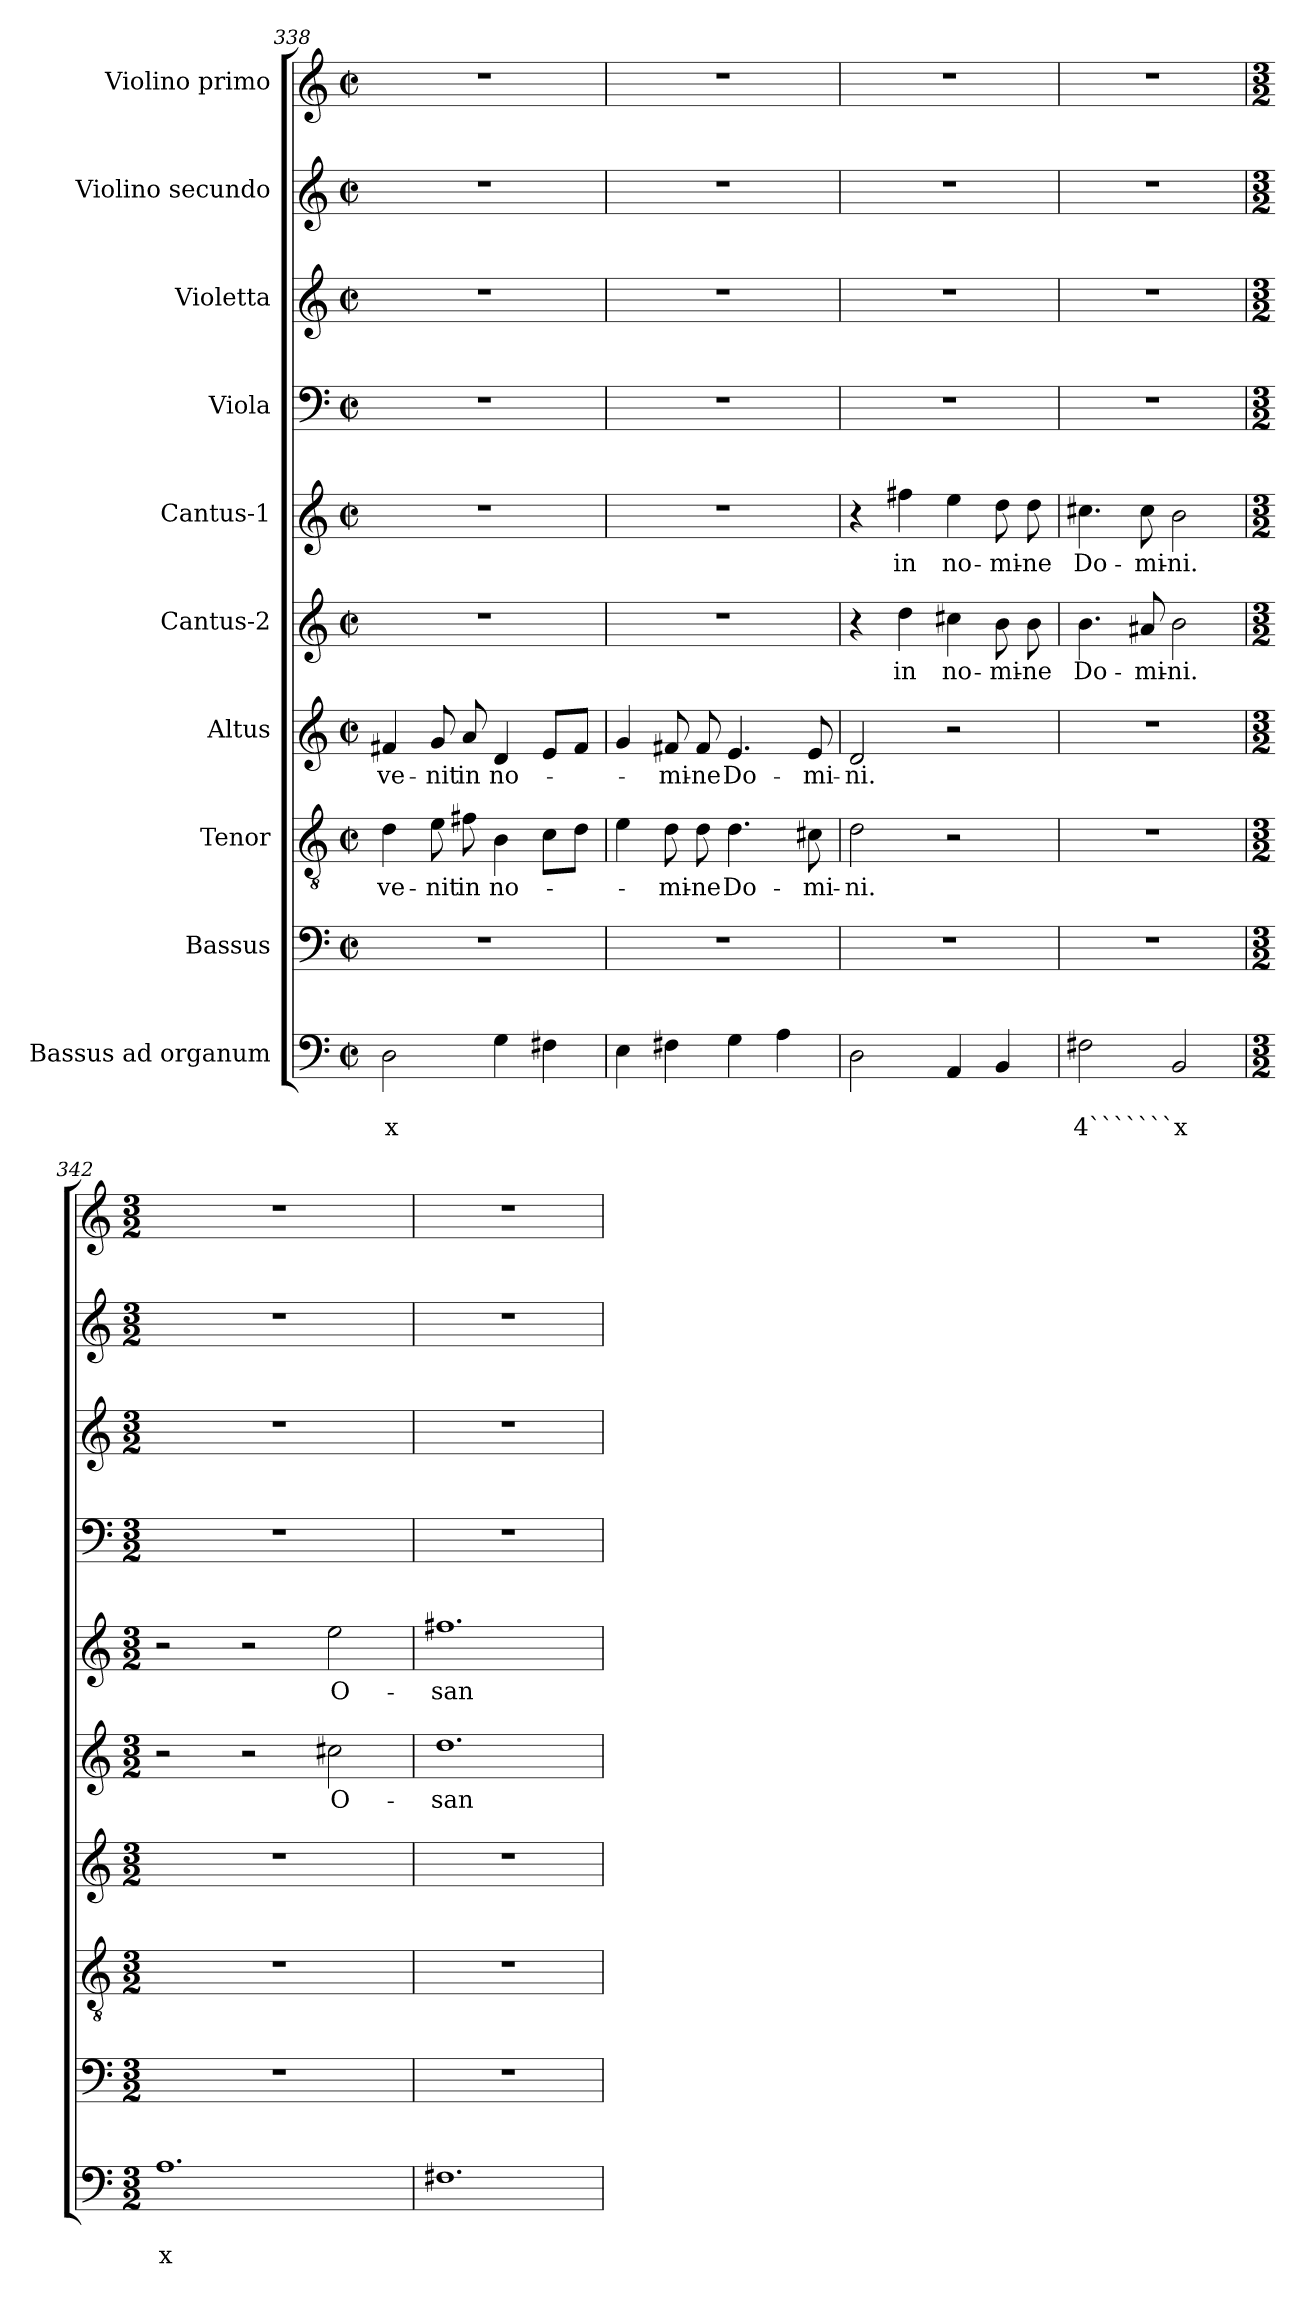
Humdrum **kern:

**kern	**text	**text	**kern	**kern	**text	**kern	**text	**kern	**text	**kern	**text	**kern	**kern	**kern	**kern
*part10	*part10	*part10	*part9	*part8	*part8	*part7	*part7	*part6	*part6	*part5	*part5	*part4	*part3	*part2	*part1
*staff10	*staff10	*staff10	*staff9	*staff8	*staff8	*staff7	*staff7	*staff6	*staff6	*staff5	*staff5	*staff4	*staff3	*staff2	*staff1
*I"Bassus ad  organum	*	*	*I"Bassus	*I"Tenor	*	*I"Altus	*	*I"Cantus-2	*	*I"Cantus-1	*	*I"Viola	*I"Violetta	*I"Violino secundo	*I"Violino primo
*clefF4	*	*	*clefF4	*clefGv2	*	*clefG2	*	*clefG2	*	*clefG2	*	*clefF4	*clefG2	*clefG2	*clefG2
*k[]	*	*	*k[]	*k[]	*	*k[]	*	*k[]	*	*k[]	*	*k[]	*k[]	*k[]	*k[]
*C:	*	*	*C:	*C:	*	*C:	*	*C:	*	*C:	*	*C:	*C:	*C:	*C:
*M2/2	*	*	*M2/2	*M2/2	*	*M2/2	*	*M2/2	*	*M2/2	*	*M2/2	*M2/2	*M2/2	*M2/2
*met(c|)	*	*	*met(c|)	*met(c|)	*	*met(c|)	*	*met(c|)	*	*met(c|)	*	*met(c|)	*met(c|)	*met(c|)	*met(c|)
=338	=338	=338	=338	=338	=338	=338	=338	=338	=338	=338	=338	=338	=338	=338	=338
!	!	!LO:LY:b	!	!	!LO:LY:b	!	!LO:LY:b	!	!	!	!	!	!	!	!
2D\	.	x	1r	4d\	ve-	4f#X/	ve-	1r	.	1r	.	1r	1r	1r	1r
!	!	!	!	!	!LO:LY:b	!	!LO:LY:b	!	!	!	!	!	!	!	!
.	.	.	.	8e\	-nit	8g/	-nit	.	.	.	.	.	.	.	.
!	!	!	!	!	!LO:LY:b	!	!LO:LY:b	!	!	!	!	!	!	!	!
.	.	.	.	8f#X\	in	8a/	in	.	.	.	.	.	.	.	.
!	!	!	!	!	!LO:LY:b	!	!LO:LY:b	!	!	!	!	!	!	!	!
4G\	.	.	.	4B\	no-	4d/	no-	.	.	.	.	.	.	.	.
4F#X\	.	.	.	8c\L	.	8e/L	.	.	.	.	.	.	.	.	.
.	.	.	.	8d\J	.	8f#/J	.	.	.	.	.	.	.	.	.
=339	=339	=339	=339	=339	=339	=339	=339	=339	=339	=339	=339	=339	=339	=339	=339
4E\	.	.	1r	4e\	.	4g/	.	1r	.	1r	.	1r	1r	1r	1r
!	!	!	!	!	!LO:LY:b	!	!LO:LY:b	!	!	!	!	!	!	!	!
4F#X\	.	.	.	8d\	-mi-	8f#X/	-mi-	.	.	.	.	.	.	.	.
!	!	!	!	!	!LO:LY:b	!	!LO:LY:b	!	!	!	!	!	!	!	!
.	.	.	.	8d\	-ne	8f#/	-ne	.	.	.	.	.	.	.	.
!	!	!	!	!	!LO:LY:b	!	!LO:LY:b	!	!	!	!	!	!	!	!
4G\	.	.	.	4.d\	Do-	4.e/	Do-	.	.	.	.	.	.	.	.
4A\	.	.	.	.	.	.	.	.	.	.	.	.	.	.	.
!	!	!	!	!	!LO:LY:b	!	!LO:LY:b	!	!	!	!	!	!	!	!
.	.	.	.	8c#X\	-mi-	8e/	-mi-	.	.	.	.	.	.	.	.
=340	=340	=340	=340	=340	=340	=340	=340	=340	=340	=340	=340	=340	=340	=340	=340
!	!	!	!	!	!LO:LY:b	!	!LO:LY:b	!	!	!	!	!	!	!	!
2D\	.	.	1r	2d\	-ni.	2d/	-ni.	4r	.	4r	.	1r	1r	1r	1r
!	!	!	!	!	!	!	!	!	!LO:LY:b	!	!LO:LY:b	!	!	!	!
.	.	.	.	.	.	.	.	4dd\	in	4ff#X\	in	.	.	.	.
!	!	!	!	!	!	!	!	!	!LO:LY:b	!	!LO:LY:b	!	!	!	!
4AA/	.	.	.	2r	.	2r	.	4cc#X\	no-	4ee\	no-	.	.	.	.
!	!	!	!	!	!	!	!	!	!LO:LY:b	!	!LO:LY:b	!	!	!	!
4BB/	.	.	.	.	.	.	.	8b\	-mi-	8dd\	-mi-	.	.	.	.
!	!	!	!	!	!	!	!	!	!LO:LY:b	!	!LO:LY:b	!	!	!	!
.	.	.	.	.	.	.	.	8b\	-ne	8dd\	-ne	.	.	.	.
=341	=341	=341	=341	=341	=341	=341	=341	=341	=341	=341	=341	=341	=341	=341	=341
!	!	!LO:LY:b	!	!	!	!	!	!	!LO:LY:b	!	!LO:LY:b	!	!	!	!
2F#X\	.	4```````x	1r	1r	.	1r	.	4.b\	Do-	4.cc#X\	Do-	1r	1r	1r	1r
!	!	!	!	!	!	!	!	!	!LO:LY:b	!	!LO:LY:b	!	!	!	!
.	.	.	.	.	.	.	.	8a#X/	-mi-	8cc#\	-mi-	.	.	.	.
!	!	!	!	!	!	!	!	!	!LO:LY:b	!	!LO:LY:b	!	!	!	!
2BB/	.	.	.	.	.	.	.	2b\	-ni.	2b\	-ni.	.	.	.	.
!!LO:LB:g=z
=342	=342	=342	=342	=342	=342	=342	=342	=342	=342	=342	=342	=342	=342	=342	=342
*M3/2	*	*	*M3/2	*M3/2	*	*M3/2	*	*M3/2	*	*M3/2	*	*M3/2	*M3/2	*M3/2	*M3/2
!	!	!LO:LY:b	!	!	!	!	!	!	!	!	!	!	!	!	!
1.A	.	x	1.r	1.r	.	1.r	.	2r	.	2r	.	1.r	1.r	1.r	1.r
.	.	.	.	.	.	.	.	2r	.	2r	.	.	.	.	.
!	!	!	!	!	!	!	!	!	!LO:LY:b	!	!LO:LY:b	!	!	!	!
.	.	.	.	.	.	.	.	2cc#X\	O-	2ee\	O-	.	.	.	.
=343	=343	=343	=343	=343	=343	=343	=343	=343	=343	=343	=343	=343	=343	=343	=343
!	!	!	!	!	!	!	!	!	!LO:LY:b	!	!LO:LY:b	!	!	!	!
1.F#X	.	.	1.r	1.r	.	1.r	.	1.dd	-san-	1.ff#X	-san-	1.r	1.r	1.r	1.r
=	=	=	=	=	=	=	=	=	=	=	=	=	=	=	=
*-	*-	*-	*-	*-	*-	*-	*-	*-	*-	*-	*-	*-	*-	*-	*-
